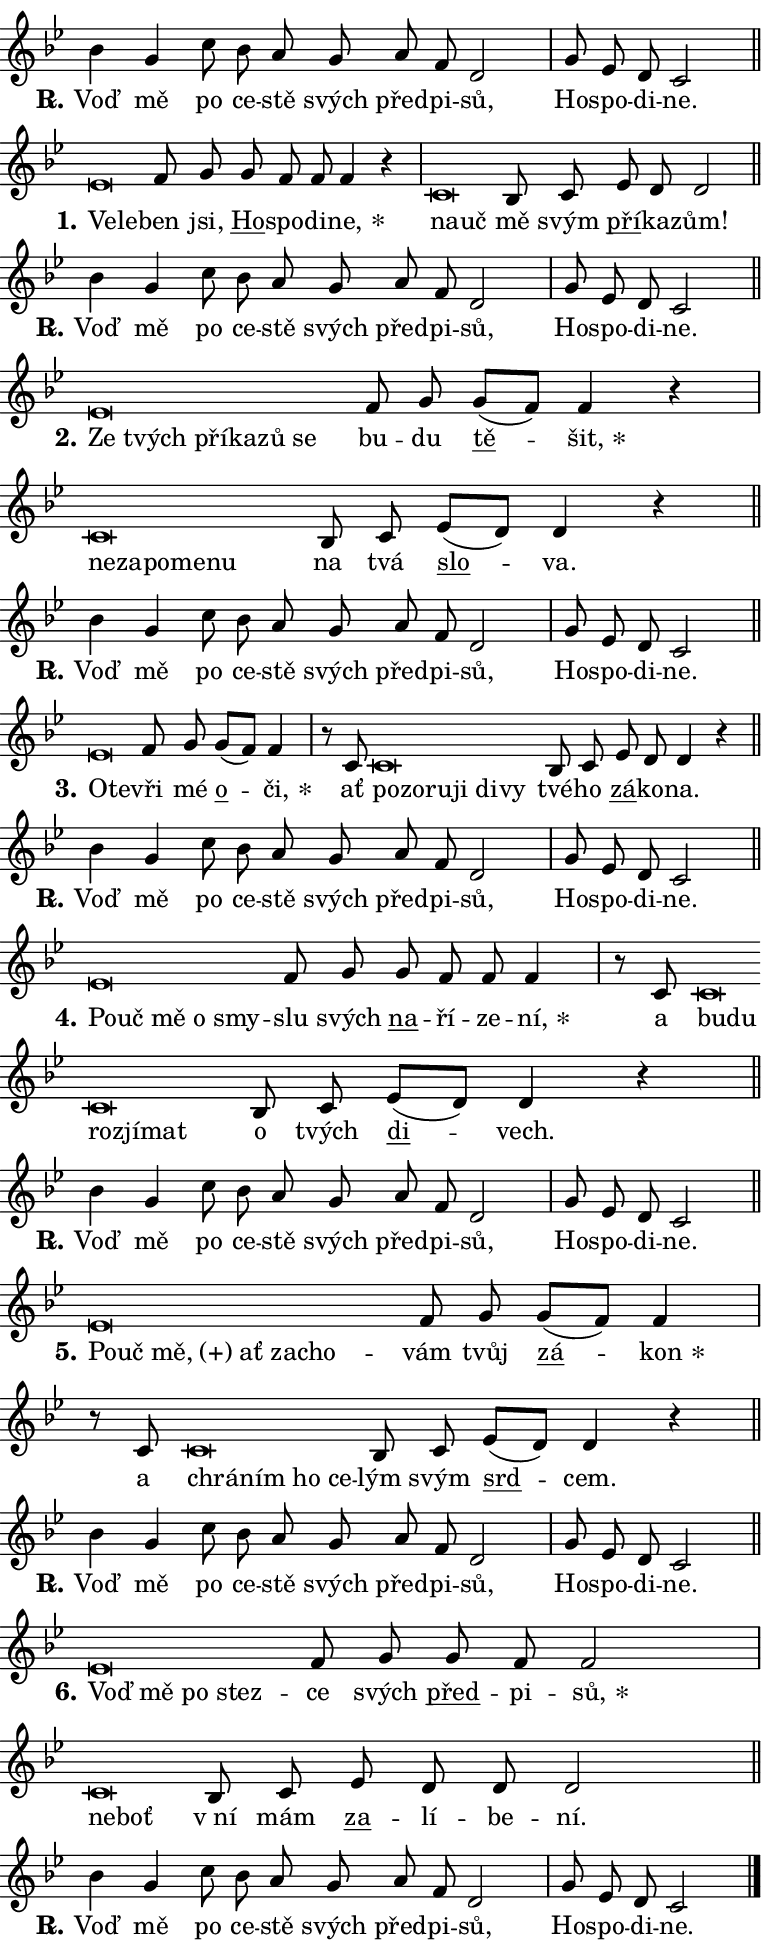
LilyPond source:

\version "2.24.0"
\header { tagline = "" }
\paper {
  indent = 0\cm
  top-margin = 0\cm
  right-margin = 0.13\cm % to fit lyric hyphens
  bottom-margin = 0\cm
  left-margin = 0\cm
  paper-width = 13\cm
  page-breaking = #ly:one-page-breaking
  system-system-spacing.basic-distance = #11
  score-system-spacing.basic-distance = #11
  ragged-last = ##f
}


%% Author: Thomas Morley
%% https://lists.gnu.org/archive/html/lilypond-user/2020-05/msg00002.html
#(define (line-position grob)
"Returns position of @var[grob} in current system:
   @code{'start}, if at first time-step
   @code{'end}, if at last time-step
   @code{'middle} otherwise
"
  (let* ((col (ly:item-get-column grob))
         (ln (ly:grob-object col 'left-neighbor))
         (rn (ly:grob-object col 'right-neighbor))
         (col-to-check-left (if (ly:grob? ln) ln col))
         (col-to-check-right (if (ly:grob? rn) rn col))
         (break-dir-left
           (and
             (ly:grob-property col-to-check-left 'non-musical #f)
             (ly:item-break-dir col-to-check-left)))
         (break-dir-right
           (and
             (ly:grob-property col-to-check-right 'non-musical #f)
             (ly:item-break-dir col-to-check-right))))
        (cond ((eqv? 1 break-dir-left) 'start)
              ((eqv? -1 break-dir-right) 'end)
              (else 'middle))))

#(define (tranparent-at-line-position vctor)
  (lambda (grob)
  "Relying on @code{line-position} select the relevant enry from @var{vctor}.
Used to determine transparency,"
    (case (line-position grob)
      ((end) (not (vector-ref vctor 0)))
      ((middle) (not (vector-ref vctor 1)))
      ((start) (not (vector-ref vctor 2))))))

noteHeadBreakVisibility =
#(define-music-function (break-visibility)(vector?)
"Makes @code{NoteHead}s transparent relying on @var{break-visibility}"
#{
  \override NoteHead.transparent =
    #(tranparent-at-line-position break-visibility)
#})

#(define delete-ledgers-for-transparent-note-heads
  (lambda (grob)
    "Reads whether a @code{NoteHead} is transparent.
If so this @code{NoteHead} is removed from @code{'note-heads} from
@var{grob}, which is supposed to be @code{LedgerLineSpanner}.
As a result ledgers are not printed for this @code{NoteHead}"
    (let* ((nhds-array (ly:grob-object grob 'note-heads))
           (nhds-list
             (if (ly:grob-array? nhds-array)
                 (ly:grob-array->list nhds-array)
                 '()))
           ;; Relies on the transparent-property being done before
           ;; Staff.LedgerLineSpanner.after-line-breaking is executed.
           ;; This is fragile ...
           (to-keep
             (remove
               (lambda (nhd)
                 (ly:grob-property nhd 'transparent #f))
               nhds-list)))
      ;; TODO find a better method to iterate over grob-arrays, similiar
      ;; to filter/remove etc for lists
      ;; For now rebuilt from scratch
      (set! (ly:grob-object grob 'note-heads)  '())
      (for-each
        (lambda (nhd)
          (ly:pointer-group-interface::add-grob grob 'note-heads nhd))
        to-keep))))

squashNotes = {
  \override NoteHead.X-extent = #'(-0.2 . 0.2)
  \override NoteHead.Y-extent = #'(-0.75 . 0)
  \override NoteHead.stencil =
    #(lambda (grob)
       (let ((pos (ly:grob-property grob 'staff-position)))
         (begin
           (if (< pos -7) (display "ERROR: Lower brevis then expected\n") (display ""))
           (if (<= pos -6) ly:text-interface::print ly:note-head::print))))
}
unSquashNotes = {
  \revert NoteHead.X-extent
  \revert NoteHead.Y-extent
  \revert NoteHead.stencil
}

hideNotes = \noteHeadBreakVisibility #begin-of-line-visible
unHideNotes = \noteHeadBreakVisibility #all-visible

% work-around for resetting accidentals
% https://lilypond.org/doc/v2.23/Documentation/notation/displaying-rhythms#unmetered-music
cadenzaMeasure = {
  \cadenzaOff
  \partial 1024 s1024
  \cadenzaOn
}

#(define-markup-command (accent layout props text) (markup?)
  "Underline accented syllable"
  (interpret-markup layout props
    #{\markup \override #'(offset . 4.3) \underline { #text }#}))

responsum = \markup \concat {
  "R" \hspace #-1.05 \path #0.1 #'((moveto 0 0.07) (lineto 0.9 0.8)) \hspace #0.05 "."
}

spaceSize = #0.6828661417322834 % exact space size for TeX Gyre Schola

\layout {
  \context {
    \Staff
    \remove "Time_signature_engraver"
    \override LedgerLineSpanner.after-line-breaking = #delete-ledgers-for-transparent-note-heads
  }
  \context {
    \Lyrics {
      \override LyricSpace.minimum-distance = \spaceSize
      \override LyricText.font-name = #"TeX Gyre Schola"
      \override LyricText.font-size = 1
      \override StanzaNumber.font-name = #"TeX Gyre Schola Bold"
      \override StanzaNumber.font-size = 1
    }
  }
  \context {
    \Score 
    \override NoteHead.text =
      #(lambda (grob) 
        (let ((pos (ly:grob-property grob 'staff-position)))
          #{\markup {
            \combine
              \halign #-0.55 \raise #(if (= pos -6) 0 0.5) \override #'(thickness . 2) \draw-line #'(3.2 . 0)
              \musicglyph "noteheads.sM1"
          }#}))
  }
}

% magnetic-lyrics.ily
%
%   written by
%     Jean Abou Samra <jean@abou-samra.fr>
%     Werner Lemberg <wl@gnu.org>
%
%   adapted by
%     Jiri Hon <jiri.hon@gmail.com>
%
% Version 2022-Apr-15

% https://www.mail-archive.com/lilypond-user@gnu.org/msg149350.html

#(define (Left_hyphen_pointer_engraver context)
   "Collect syllable-hyphen-syllable occurrences in lyrics and store
them in properties.  This engraver only looks to the left.  For
example, if the lyrics input is @code{foo -- bar}, it does the
following.

@itemize @bullet
@item
Set the @code{text} property of the @code{LyricHyphen} grob between
@q{foo} and @q{bar} to @code{foo}.

@item
Set the @code{left-hyphen} property of the @code{LyricText} grob with
text @q{foo} to the @code{LyricHyphen} grob between @q{foo} and
@q{bar}.
@end itemize

Use this auxiliary engraver in combination with the
@code{lyric-@/text::@/apply-@/magnetic-@/offset!} hook."
   (let ((hyphen #f)
         (text #f))
     (make-engraver
      (acknowledgers
       ((lyric-syllable-interface engraver grob source-engraver)
        (set! text grob)))
      (end-acknowledgers
       ((lyric-hyphen-interface engraver grob source-engraver)
        ;(when (not (grob::has-interface grob 'lyric-space-interface))
          (set! hyphen grob)));)
      ((stop-translation-timestep engraver)
       (when (and text hyphen)
         (ly:grob-set-object! text 'left-hyphen hyphen))
       (set! text #f)
       (set! hyphen #f)))))

#(define (lyric-text::apply-magnetic-offset! grob)
   "If the space between two syllables is less than the value in
property @code{LyricText@/.details@/.squash-threshold}, move the right
syllable to the left so that it gets concatenated with the left
syllable.

Use this function as a hook for
@code{LyricText@/.after-@/line-@/breaking} if the
@code{Left_@/hyphen_@/pointer_@/engraver} is active."
   (let ((hyphen (ly:grob-object grob 'left-hyphen #f)))
     (when hyphen
       (let ((left-text (ly:spanner-bound hyphen LEFT)))
         (when (grob::has-interface left-text 'lyric-syllable-interface)
           (let* ((common (ly:grob-common-refpoint grob left-text X))
                  (this-x-ext (ly:grob-extent grob common X))
                  (left-x-ext
                   (begin
                     ;; Trigger magnetism for left-text.
                     (ly:grob-property left-text 'after-line-breaking)
                     (ly:grob-extent left-text common X)))
                  ;; `delta` is the gap width between two syllables.
                  (delta (- (interval-start this-x-ext)
                            (interval-end left-x-ext)))
                  (details (ly:grob-property grob 'details))
                  (threshold (assoc-get 'squash-threshold details 0.2)))
             (when (< delta threshold)
               (let* (;; We have to manipulate the input text so that
                      ;; ligatures crossing syllable boundaries are not
                      ;; disabled.  For languages based on the Latin
                      ;; script this is essentially a beautification.
                      ;; However, for non-Western scripts it can be a
                      ;; necessity.
                      (lt (ly:grob-property left-text 'text))
                      (rt (ly:grob-property grob 'text))
                      (is-space (grob::has-interface hyphen 'lyric-space-interface))
                      (space (if is-space " " ""))
                      (extra-delta (if is-space spaceSize 0))
                      ;; Append new syllable.
                      (ltrt-space (if (and (string? lt) (string? rt))
                                (string-append lt space rt)
                                (make-concat-markup (list lt space rt))))
                      ;; Right-align `ltrt` to the right side.
                      (ltrt-space-markup (grob-interpret-markup
                               grob
                               (make-translate-markup
                                (cons (interval-length this-x-ext) 0)
                                (make-right-align-markup ltrt-space)))))
                 (begin
                   ;; Don't print `left-text`.
                   (ly:grob-set-property! left-text 'stencil #f)
                   ;; Set text and stencil (which holds all collected
                   ;; syllables so far) and shift it to the left.
                   (ly:grob-set-property! grob 'text ltrt-space)
                   (ly:grob-set-property! grob 'stencil ltrt-space-markup)
                   (ly:grob-translate-axis! grob (- (- delta extra-delta)) X))))))))))


#(define (lyric-hyphen::displace-bounds-first grob)
   ;; Make very sure this callback isn't triggered too early.
   (let ((left (ly:spanner-bound grob LEFT))
         (right (ly:spanner-bound grob RIGHT)))
     (ly:grob-property left 'after-line-breaking)
     (ly:grob-property right 'after-line-breaking)
     (ly:lyric-hyphen::print grob)))

squashThreshold = #0.4

\layout {
  \context {
    \Lyrics
    \consists #Left_hyphen_pointer_engraver
    \override LyricText.after-line-breaking =
      #lyric-text::apply-magnetic-offset!
    \override LyricHyphen.stencil = #lyric-hyphen::displace-bounds-first
    \override LyricText.details.squash-threshold = \squashThreshold
    \override LyricHyphen.minimum-distance = 0
    \override LyricHyphen.minimum-length = \squashThreshold
  }
}

squashText = \override LyricText.details.squash-threshold = 9999
unSquashText = \override LyricText.details.squash-threshold = \squashThreshold

leftText = \override LyricText.self-alignment-X = #LEFT
unLeftText = \revert LyricText.self-alignment-X

starOffset = #(lambda (grob) 
                (let ((x_offset (ly:self-alignment-interface::aligned-on-x-parent grob)))
                  (if (= x_offset 0) 0 (+ x_offset 1.2))))

star = #(define-music-function (syllable)(string?)
"Append star separator at the end of a syllable"
#{
  \once \override LyricText.X-offset = #starOffset
  \lyricmode { \markup {
    #syllable
    \override #'((font-name . "TeX Gyre Schola Bold")) \hspace #0.2 \lower #0.65 \larger "*"
  } }
#})

starAccent = #(define-music-function (syllable)(string?)
"Append star separator at the end of a syllable and make accent"
#{
  \once \override LyricText.X-offset = #starOffset
  \lyricmode { \markup {
    \accent #syllable
    \override #'((font-name . "TeX Gyre Schola Bold")) \hspace #0.2 \lower #0.65 \larger "*"
  } }
#})

breath = #(define-music-function (syllable)(string?)
"Append breathing indicator at the end of a syllable"
#{
  \lyricmode { \markup { #syllable "+" } }
#})

optionalBreath = #(define-music-function (syllable)(string?)
"Append optional breathing indicator at the end of a syllable"
#{
  \lyricmode { \markup { #syllable "(+)" } }
#})


\score {
    <<
        \new Voice = "melody" { \cadenzaOn \key bes \major \relative { bes'4 g c8 bes a \bar "" g a f d2 \cadenzaMeasure \bar "|" g8 es d c2 \cadenzaMeasure \bar "||" \break } }
        \new Lyrics \lyricsto "melody" { \lyricmode { \set stanza = \responsum
Voď mě po ce -- stě svých před -- pi -- sů, Ho -- spo -- di -- ne. } }
    >>
    \layout {}
}

\score {
    <<
        \new Voice = "melody" { \cadenzaOn \key bes \major \relative { \squashNotes es'\breve*1/16 \hideNotes \breve*1/16 \bar "" \unHideNotes \unSquashNotes f8 g \bar "" g f f f4 r \cadenzaMeasure \bar "|" \squashNotes c\breve*1/16 \hideNotes \breve*1/16 \bar "" \unHideNotes \unSquashNotes bes8 c \bar "" es d d2 \cadenzaMeasure \bar "||" \break } }
        \new Lyrics \lyricsto "melody" { \lyricmode { \set stanza = "1."
\leftText Ve -- \squashText le -- \unLeftText \unSquashText ben jsi, \markup \accent Ho -- spo -- di -- \star ne, \leftText na -- \squashText uč \unLeftText \unSquashText mě svým \markup \accent pří -- ka -- zům! } }
    >>
    \layout {}
}

\score {
    <<
        \new Voice = "melody" { \cadenzaOn \key bes \major \relative { bes'4 g c8 bes a \bar "" g a f d2 \cadenzaMeasure \bar "|" g8 es d c2 \cadenzaMeasure \bar "||" \break } }
        \new Lyrics \lyricsto "melody" { \lyricmode { \set stanza = \responsum
Voď mě po ce -- stě svých před -- pi -- sů, Ho -- spo -- di -- ne. } }
    >>
    \layout {}
}

\score {
    <<
        \new Voice = "melody" { \cadenzaOn \key bes \major \relative { \squashNotes es'\breve*1/16 \hideNotes \breve*1/16 \bar "" \breve*1/16 \bar "" \breve*1/16 \bar "" \breve*1/16 \breve*1/16 \bar "" \unHideNotes \unSquashNotes f8 g \bar "" g[( f)] f4 r \cadenzaMeasure \bar "|" \squashNotes c\breve*1/16 \hideNotes \breve*1/16 \bar "" \breve*1/16 \bar "" \breve*1/16 \breve*1/16 \bar "" \unHideNotes \unSquashNotes bes8 c \bar "" es[( d)] d4 r \cadenzaMeasure \bar "||" \break } }
        \new Lyrics \lyricsto "melody" { \lyricmode { \set stanza = "2."
\leftText Ze \squashText tvých pří -- ka -- zů se \unLeftText \unSquashText bu -- du \markup \accent tě -- \star šit, \leftText ne -- \squashText za -- po -- me -- nu \unLeftText \unSquashText na tvá \markup \accent slo -- va. } }
    >>
    \layout {}
}

\score {
    <<
        \new Voice = "melody" { \cadenzaOn \key bes \major \relative { bes'4 g c8 bes a \bar "" g a f d2 \cadenzaMeasure \bar "|" g8 es d c2 \cadenzaMeasure \bar "||" \break } }
        \new Lyrics \lyricsto "melody" { \lyricmode { \set stanza = \responsum
Voď mě po ce -- stě svých před -- pi -- sů, Ho -- spo -- di -- ne. } }
    >>
    \layout {}
}

\score {
    <<
        \new Voice = "melody" { \cadenzaOn \key bes \major \relative { \squashNotes es'\breve*1/16 \hideNotes \breve*1/16 \bar "" \unHideNotes \unSquashNotes f8 g \bar "" g[( f)] f4 \cadenzaMeasure \bar "|" r8 c8 \squashNotes c\breve*1/16 \hideNotes \breve*1/16 \bar "" \breve*1/16 \bar "" \breve*1/16 \bar "" \breve*1/16 \breve*1/16 \bar "" \unHideNotes \unSquashNotes bes8 c \bar "" es d d4 r \cadenzaMeasure \bar "||" \break } }
        \new Lyrics \lyricsto "melody" { \lyricmode { \set stanza = "3."
\leftText O -- \squashText te -- \unLeftText \unSquashText vři mé \markup \accent o -- \star či, ať \leftText po -- \squashText zo -- ru -- ji di -- vy \unLeftText \unSquashText tvé -- ho \markup \accent zá -- ko -- na. } }
    >>
    \layout {}
}

\score {
    <<
        \new Voice = "melody" { \cadenzaOn \key bes \major \relative { bes'4 g c8 bes a \bar "" g a f d2 \cadenzaMeasure \bar "|" g8 es d c2 \cadenzaMeasure \bar "||" \break } }
        \new Lyrics \lyricsto "melody" { \lyricmode { \set stanza = \responsum
Voď mě po ce -- stě svých před -- pi -- sů, Ho -- spo -- di -- ne. } }
    >>
    \layout {}
}

\score {
    <<
        \new Voice = "melody" { \cadenzaOn \key bes \major \relative { \squashNotes es'\breve*1/16 \hideNotes \breve*1/16 \bar "" \breve*1/16 \bar "" \breve*1/16 \breve*1/16 \bar "" \unHideNotes \unSquashNotes f8 g \bar "" g f f f4 \cadenzaMeasure \bar "|" r8 c8 \squashNotes c\breve*1/16 \hideNotes \breve*1/16 \bar "" \breve*1/16 \bar "" \breve*1/16 \breve*1/16 \bar "" \unHideNotes \unSquashNotes bes8 c \bar "" es[( d)] d4 r \cadenzaMeasure \bar "||" \break } }
        \new Lyrics \lyricsto "melody" { \lyricmode { \set stanza = "4."
\leftText Po -- \squashText uč mě o smy -- \unLeftText \unSquashText slu svých \markup \accent na -- ří -- ze -- \star ní, a \leftText bu -- \squashText du roz -- jí -- mat \unLeftText \unSquashText o tvých \markup \accent di -- vech. } }
    >>
    \layout {}
}

\score {
    <<
        \new Voice = "melody" { \cadenzaOn \key bes \major \relative { bes'4 g c8 bes a \bar "" g a f d2 \cadenzaMeasure \bar "|" g8 es d c2 \cadenzaMeasure \bar "||" \break } }
        \new Lyrics \lyricsto "melody" { \lyricmode { \set stanza = \responsum
Voď mě po ce -- stě svých před -- pi -- sů, Ho -- spo -- di -- ne. } }
    >>
    \layout {}
}

\score {
    <<
        \new Voice = "melody" { \cadenzaOn \key bes \major \relative { \squashNotes es'\breve*1/16 \hideNotes \breve*1/16 \bar "" \breve*1/16 \bar "" \breve*1/16 \bar "" \breve*1/16 \breve*1/16 \bar "" \unHideNotes \unSquashNotes f8 g \bar "" g[( f)] f4 \cadenzaMeasure \bar "|" r8 c8 \squashNotes c\breve*1/16 \hideNotes \breve*1/16 \bar "" \breve*1/16 \breve*1/16 \bar "" \unHideNotes \unSquashNotes bes8 c \bar "" es[( d)] d4 r \cadenzaMeasure \bar "||" \break } }
        \new Lyrics \lyricsto "melody" { \lyricmode { \set stanza = "5."
\leftText Po -- \squashText uč \optionalBreath mě, ať za -- cho -- \unLeftText \unSquashText vám tvůj \markup \accent zá -- \star kon a \leftText chrá -- \squashText ním ho ce -- \unLeftText \unSquashText lým svým \markup \accent srd -- cem. } }
    >>
    \layout {}
}

\score {
    <<
        \new Voice = "melody" { \cadenzaOn \key bes \major \relative { bes'4 g c8 bes a \bar "" g a f d2 \cadenzaMeasure \bar "|" g8 es d c2 \cadenzaMeasure \bar "||" \break } }
        \new Lyrics \lyricsto "melody" { \lyricmode { \set stanza = \responsum
Voď mě po ce -- stě svých před -- pi -- sů, Ho -- spo -- di -- ne. } }
    >>
    \layout {}
}

\score {
    <<
        \new Voice = "melody" { \cadenzaOn \key bes \major \relative { \squashNotes es'\breve*1/16 \hideNotes \breve*1/16 \bar "" \breve*1/16 \breve*1/16 \bar "" \unHideNotes \unSquashNotes f8 g \bar "" g f f2 \cadenzaMeasure \bar "|" \squashNotes c\breve*1/16 \hideNotes \breve*1/16 \bar "" \unHideNotes \unSquashNotes bes8 c \bar "" es d d d2 \cadenzaMeasure \bar "||" \break } }
        \new Lyrics \lyricsto "melody" { \lyricmode { \set stanza = "6."
\leftText Voď \squashText mě po stez -- \unLeftText \unSquashText ce svých \markup \accent před -- pi -- \star sů, \leftText ne -- \squashText boť \unLeftText \unSquashText "v ní" mám \markup \accent za -- lí -- be -- ní. } }
    >>
    \layout {}
}

\score {
    <<
        \new Voice = "melody" { \cadenzaOn \key bes \major \relative { bes'4 g c8 bes a \bar "" g a f d2 \cadenzaMeasure \bar "|" g8 es d c2 \cadenzaMeasure \bar "||" \break } \bar "|." }
        \new Lyrics \lyricsto "melody" { \lyricmode { \set stanza = \responsum
Voď mě po ce -- stě svých před -- pi -- sů, Ho -- spo -- di -- ne. } }
    >>
    \layout {}
}
